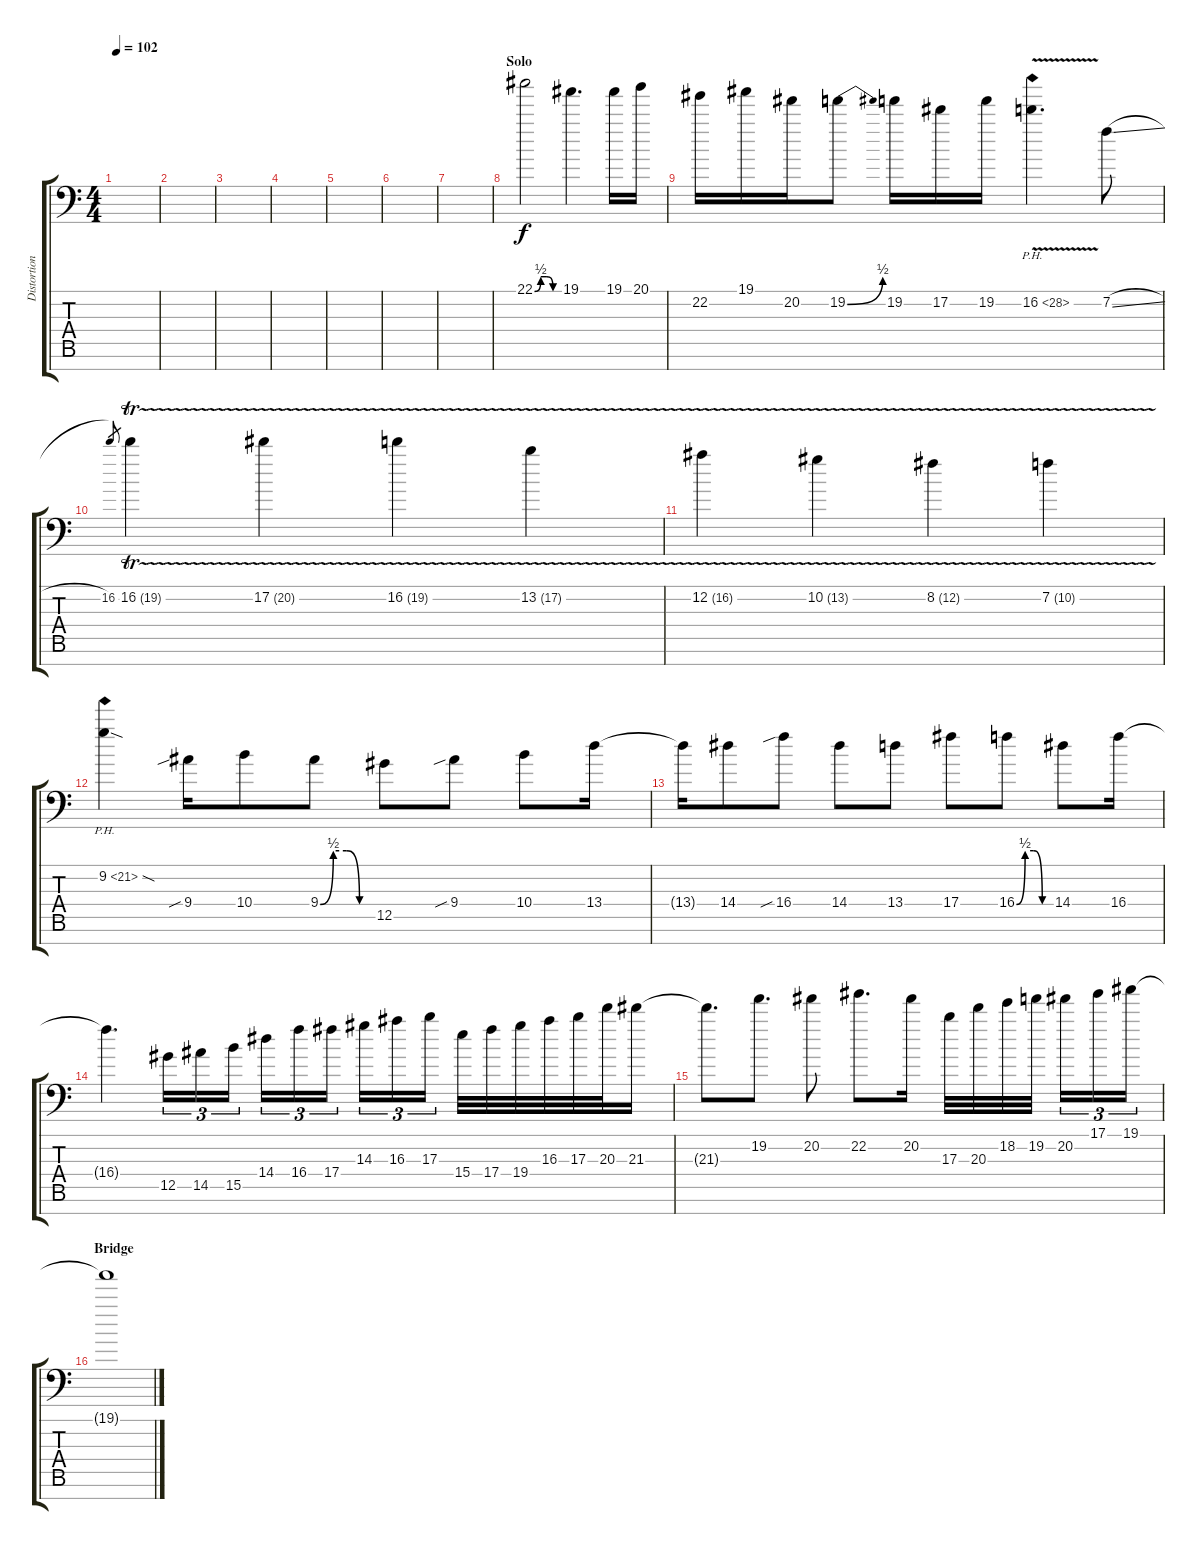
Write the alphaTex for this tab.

\track ("Distortion Guitar" "Distortion") {instrument distortionguitar}
\staff {score tabs}
\tuning (Eb4 Bb3 Gb3 Db3 Ab2 Eb2 Bb1) {hide}
\ts (4 4)
\tempo 102
\clef f4
\ks c
|
|
|
|
|
|
|
\section ("" "Solo")
22.1{be (custom 0 0 15 2 30 2 45 0 60 0)}.2 19.1.4{d} 19.1.16 20.1.16 |
22.2.16 19.1.16 20.2.16 19.2{be (bend 0 0 60 2)}.8 19.2.16 17.2.16 19.2.16 16.2{ph 12 v}.4{d} 7.2{sl}.8 |
16.2.8{gr} 16.2{tr (19 32)}.4 17.2{tr (20 32)}.4 16.2{tr (19 32)}.4 13.2{tr (17 32)}.4 |
12.2{tr (16 32)}.4 10.2{tr (13 32)}.4 8.2{tr (12 32)}.4 7.2{tr (10 32)}.4 |
9.2{ph 12 sod}.4 9.4{sib}.16 10.4.8 9.4{be (custom 0 0 15 2 30 2 45 0 60 0)}.8 12.5.8 9.4{sib}.8 10.4.8 13.4.16 |
13.4{t}.16 14.4.8 16.4{sib}.8 14.4.8 13.4.8 17.4.8 16.4{be (custom 0 0 15 2 30 2 45 0 60 0)}.8 14.4.8 16.4.16 |
16.4{t}.4{d} 12.5.16{tu (3 2)} 14.5.16{tu (3 2)} 15.5.16{tu (3 2)} 14.4.16{tu (3 2)} 16.4.16{tu (3 2)} 17.4.16{tu (3 2)} 14.3.16{tu (3 2)} 16.3.16{tu (3 2)} 17.3.16{tu (3 2)} 15.4.32 17.4.32 19.4.32 16.3.32 17.3.32 20.3.32 21.3.16 |
21.3{t}.8{d} 19.2.8{d} 20.2.8 22.2.8{d} 20.2.16 17.3.32 20.3.32 18.2.32 19.2.32 20.2.16{tu (3 2)} 17.1.16{tu (3 2)} 19.1.16{tu (3 2)} |
\section ("" "Bridge")
19.1{t}.1
